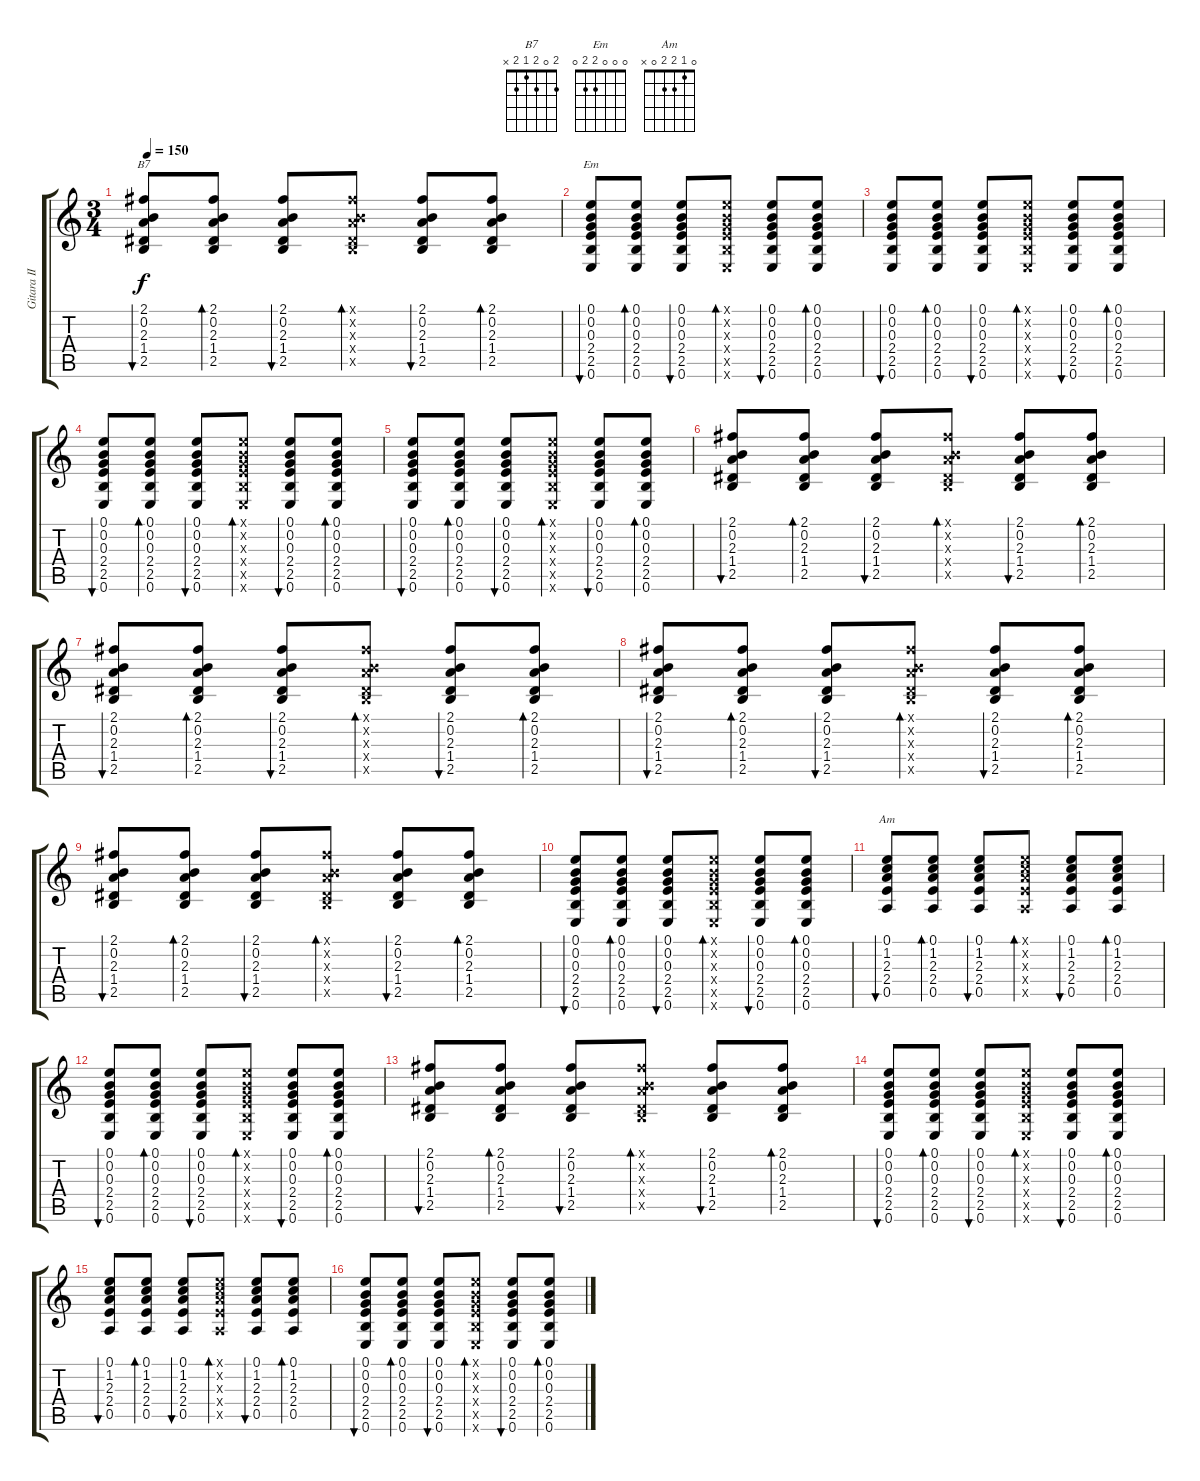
\track ("Gitara II" "Gitara II") {instrument acousticguitarnylon}
\staff {score tabs}
\tuning (E4 B3 G3 D3 A2 E2) {hide}
\chord ("B7" 2 0 2 1 2 x)
\chord ("Em" 0 0 0 2 2 0)
\chord ("Am" 0 1 2 2 0 x)
\ts (3 4)
\tempo 150
\clef g2
\ks c
(2.1 0.2 2.3 1.4 2.5).8{bu 60 ch "B7" dy f} (2.1 0.2 2.3 1.4 2.5).8{bd 60} (2.1 0.2 2.3 1.4 2.5).8{bu 60} (2.1{x} 0.2{x} 2.3{x} 1.4{x} 2.5{x}).8{bd 60} (2.1 0.2 2.3 1.4 2.5).8{bu 60} (2.1 0.2 2.3 1.4 2.5).8{bd 60} |
(0.1 0.2 0.3 2.4 2.5 0.6).8{bu 30 ch "Em"} (0.1 0.2 0.3 2.4 2.5 0.6).8{bd 30} (0.1 0.2 0.3 2.4 2.5 0.6).8{bu 30} (0.1{x} 0.2{x} 0.3{x} 2.4{x} 2.5{x} 0.6{x}).8{bd 30} (0.1 0.2 0.3 2.4 2.5 0.6).8{bu 30} (0.1 0.2 0.3 2.4 2.5 0.6).8{bd 30} |
(0.1 0.2 0.3 2.4 2.5 0.6).8{bu 30} (0.1 0.2 0.3 2.4 2.5 0.6).8{bd 30} (0.1 0.2 0.3 2.4 2.5 0.6).8{bu 30} (0.1{x} 0.2{x} 0.3{x} 2.4{x} 2.5{x} 0.6{x}).8{bd 30} (0.1 0.2 0.3 2.4 2.5 0.6).8{bu 30} (0.1 0.2 0.3 2.4 2.5 0.6).8{bd 30} |
(0.1 0.2 0.3 2.4 2.5 0.6).8{bu 30} (0.1 0.2 0.3 2.4 2.5 0.6).8{bd 30} (0.1 0.2 0.3 2.4 2.5 0.6).8{bu 30} (0.1{x} 0.2{x} 0.3{x} 2.4{x} 2.5{x} 0.6{x}).8{bd 30} (0.1 0.2 0.3 2.4 2.5 0.6).8{bu 30} (0.1 0.2 0.3 2.4 2.5 0.6).8{bd 30} |
(0.1 0.2 0.3 2.4 2.5 0.6).8{bu 30} (0.1 0.2 0.3 2.4 2.5 0.6).8{bd 30} (0.1 0.2 0.3 2.4 2.5 0.6).8{bu 30} (0.1{x} 0.2{x} 0.3{x} 2.4{x} 2.5{x} 0.6{x}).8{bd 30} (0.1 0.2 0.3 2.4 2.5 0.6).8{bu 30} (0.1 0.2 0.3 2.4 2.5 0.6).8{bd 30} |
(2.1 0.2 2.3 1.4 2.5).8{bu 60} (2.1 0.2 2.3 1.4 2.5).8{bd 60} (2.1 0.2 2.3 1.4 2.5).8{bu 60} (2.1{x} 0.2{x} 2.3{x} 1.4{x} 2.5{x}).8{bd 60} (2.1 0.2 2.3 1.4 2.5).8{bu 60} (2.1 0.2 2.3 1.4 2.5).8{bd 60} |
(2.1 0.2 2.3 1.4 2.5).8{bu 60} (2.1 0.2 2.3 1.4 2.5).8{bd 60} (2.1 0.2 2.3 1.4 2.5).8{bu 60} (2.1{x} 0.2{x} 2.3{x} 1.4{x} 2.5{x}).8{bd 60} (2.1 0.2 2.3 1.4 2.5).8{bu 60} (2.1 0.2 2.3 1.4 2.5).8{bd 60} |
(2.1 0.2 2.3 1.4 2.5).8{bu 60} (2.1 0.2 2.3 1.4 2.5).8{bd 60} (2.1 0.2 2.3 1.4 2.5).8{bu 60} (2.1{x} 0.2{x} 2.3{x} 1.4{x} 2.5{x}).8{bd 60} (2.1 0.2 2.3 1.4 2.5).8{bu 60} (2.1 0.2 2.3 1.4 2.5).8{bd 60} |
(2.1 0.2 2.3 1.4 2.5).8{bu 60} (2.1 0.2 2.3 1.4 2.5).8{bd 60} (2.1 0.2 2.3 1.4 2.5).8{bu 60} (2.1{x} 0.2{x} 2.3{x} 1.4{x} 2.5{x}).8{bd 60} (2.1 0.2 2.3 1.4 2.5).8{bu 60} (2.1 0.2 2.3 1.4 2.5).8{bd 60} |
(0.1 0.2 0.3 2.4 2.5 0.6).8{bu 30} (0.1 0.2 0.3 2.4 2.5 0.6).8{bd 30} (0.1 0.2 0.3 2.4 2.5 0.6).8{bu 30} (0.1{x} 0.2{x} 0.3{x} 2.4{x} 2.5{x} 0.6{x}).8{bd 30} (0.1 0.2 0.3 2.4 2.5 0.6).8{bu 30} (0.1 0.2 0.3 2.4 2.5 0.6).8{bd 30} |
(0.1 1.2 2.3 2.4 0.5).8{bu 60 ch "Am"} (0.1 1.2 2.3 2.4 0.5).8{bd 60} (0.1 1.2 2.3 2.4 0.5).8{bu 60} (0.1{x} 1.2{x} 2.3{x} 2.4{x} 0.5{x}).8{bd 60} (0.1 1.2 2.3 2.4 0.5).8{bu 60} (0.1 1.2 2.3 2.4 0.5).8{bd 60} |
(0.1 0.2 0.3 2.4 2.5 0.6).8{bu 30} (0.1 0.2 0.3 2.4 2.5 0.6).8{bd 30} (0.1 0.2 0.3 2.4 2.5 0.6).8{bu 30} (0.1{x} 0.2{x} 0.3{x} 2.4{x} 2.5{x} 0.6{x}).8{bd 30} (0.1 0.2 0.3 2.4 2.5 0.6).8{bu 30} (0.1 0.2 0.3 2.4 2.5 0.6).8{bd 30} |
(2.1 0.2 2.3 1.4 2.5).8{bu 60} (2.1 0.2 2.3 1.4 2.5).8{bd 60} (2.1 0.2 2.3 1.4 2.5).8{bu 60} (2.1{x} 0.2{x} 2.3{x} 1.4{x} 2.5{x}).8{bd 60} (2.1 0.2 2.3 1.4 2.5).8{bu 60} (2.1 0.2 2.3 1.4 2.5).8{bd 60} |
(0.1 0.2 0.3 2.4 2.5 0.6).8{bu 30} (0.1 0.2 0.3 2.4 2.5 0.6).8{bd 30} (0.1 0.2 0.3 2.4 2.5 0.6).8{bu 30} (0.1{x} 0.2{x} 0.3{x} 2.4{x} 2.5{x} 0.6{x}).8{bd 30} (0.1 0.2 0.3 2.4 2.5 0.6).8{bu 30} (0.1 0.2 0.3 2.4 2.5 0.6).8{bd 30} |
(0.1 1.2 2.3 2.4 0.5).8{bu 60} (0.1 1.2 2.3 2.4 0.5).8{bd 60} (0.1 1.2 2.3 2.4 0.5).8{bu 60} (0.1{x} 1.2{x} 2.3{x} 2.4{x} 0.5{x}).8{bd 60} (0.1 1.2 2.3 2.4 0.5).8{bu 60} (0.1 1.2 2.3 2.4 0.5).8{bd 60} |
(0.1 0.2 0.3 2.4 2.5 0.6).8{bu 30} (0.1 0.2 0.3 2.4 2.5 0.6).8{bd 30} (0.1 0.2 0.3 2.4 2.5 0.6).8{bu 30} (0.1{x} 0.2{x} 0.3{x} 2.4{x} 2.5{x} 0.6{x}).8{bd 30} (0.1 0.2 0.3 2.4 2.5 0.6).8{bu 30} (0.1 0.2 0.3 2.4 2.5 0.6).8{bd 30}
